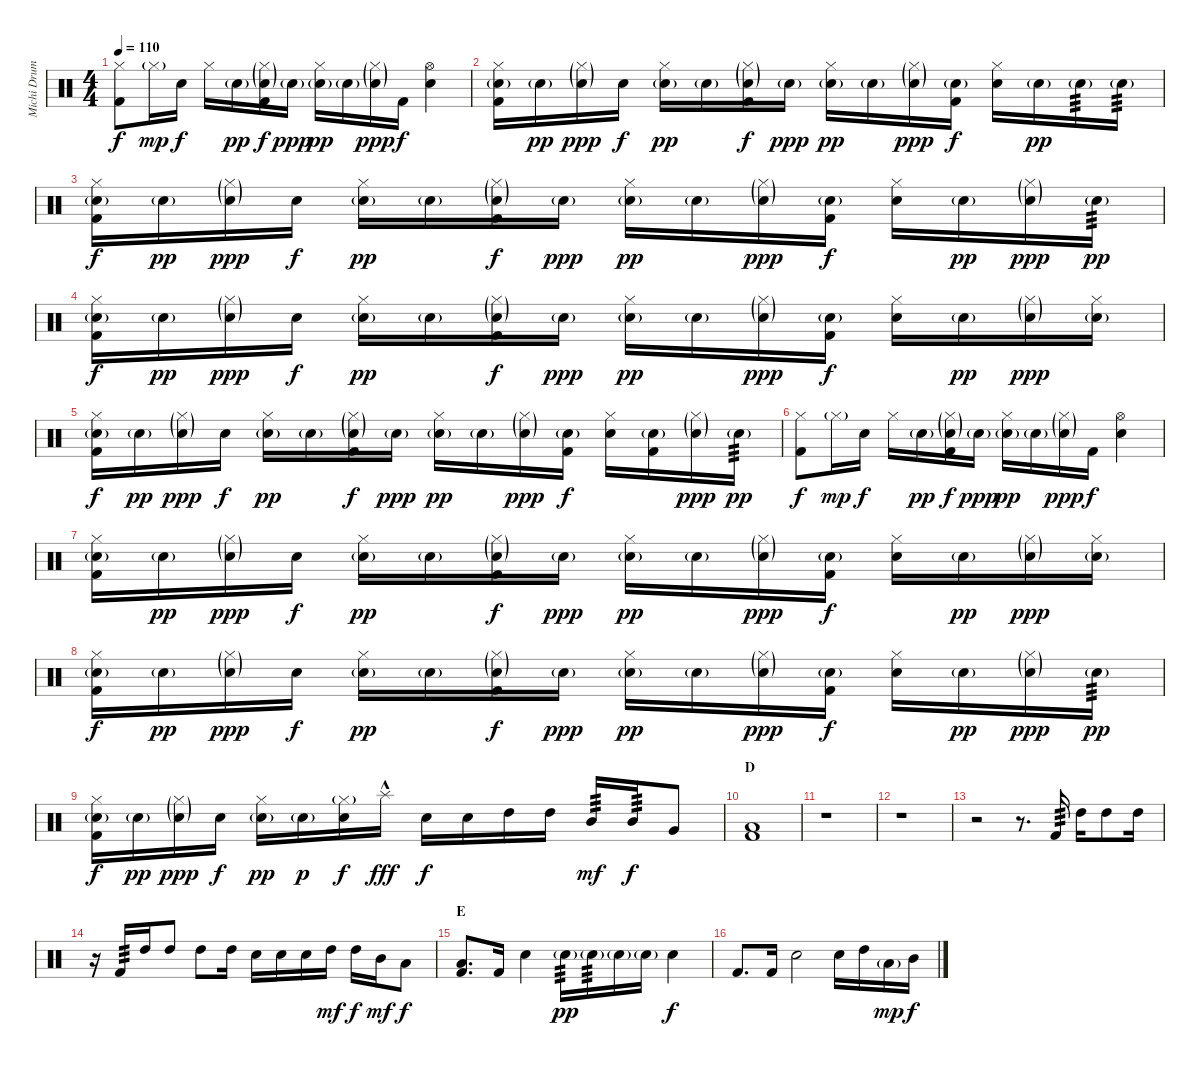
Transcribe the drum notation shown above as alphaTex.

\track ("Michi Drums" "Michi Drum") {instrument percussion}
\staff {score}
\articulation defaults
\ts (4 4)
\tempo 110
\clef neutral
\ks c
("Hi-Hat (closed)" "Kick (hit) 2").8{dy f} "Hi-Hat (closed)"{g}.16{dy mp} "Electric Snare (hit)".16{dy f} "Hi-Hat (closed)".16 "Electric Snare (hit)"{g}.16{dy pp} ("Hi-Hat (closed)"{g} "Electric Snare (hit)"{g} "Kick (hit) 2").16{dy f} "Electric Snare (hit)"{g}.16{dy ppp} ("Hi-Hat (closed)" "Electric Snare (hit)"{g}).16{dy pp} "Electric Snare (hit)"{g}.16 ("Hi-Hat (closed)"{g} "Electric Snare (hit)"{g}).16{dy ppp} "Kick (hit) 2".16{dy f} ("Hi-Hat (open)" "Electric Snare (hit)").4 |
("Hi-Hat (closed)" "Electric Snare (hit)"{g} "Kick (hit) 2").16 "Electric Snare (hit)"{g}.16{dy pp} ("Hi-Hat (closed)"{g} "Electric Snare (hit)"{g}).16{dy ppp} "Electric Snare (hit)".16{dy f} ("Hi-Hat (closed)" "Electric Snare (hit)"{g}).16{dy pp} "Electric Snare (hit)"{g}.16 ("Hi-Hat (closed)"{g} "Electric Snare (hit)"{g} "Kick (hit) 2").16{dy f} "Electric Snare (hit)"{g}.16{dy ppp} ("Hi-Hat (closed)" "Electric Snare (hit)"{g}).16{dy pp} "Electric Snare (hit)"{g}.16 ("Hi-Hat (closed)"{g} "Electric Snare (hit)"{g}).16{dy ppp} ("Electric Snare (hit)"{g} "Kick (hit) 2").16{dy f} ("Hi-Hat (closed)" "Electric Snare (hit)").16 "Electric Snare (hit)"{g}.16{dy pp} "Electric Snare (hit)"{g}.16{tp 3} "Electric Snare (hit)"{g}.16{tp 3} |
("Hi-Hat (closed)" "Electric Snare (hit)"{g} "Kick (hit) 2").16{dy f} "Electric Snare (hit)"{g}.16{dy pp} ("Hi-Hat (closed)"{g} "Electric Snare (hit)"{g}).16{dy ppp} "Electric Snare (hit)".16{dy f} ("Hi-Hat (closed)" "Electric Snare (hit)"{g}).16{dy pp} "Electric Snare (hit)"{g}.16 ("Hi-Hat (closed)"{g} "Electric Snare (hit)"{g} "Kick (hit) 2").16{dy f} "Electric Snare (hit)"{g}.16{dy ppp} ("Hi-Hat (closed)" "Electric Snare (hit)"{g}).16{dy pp} "Electric Snare (hit)"{g}.16 ("Hi-Hat (closed)"{g} "Electric Snare (hit)"{g}).16{dy ppp} ("Electric Snare (hit)"{g} "Kick (hit) 2").16{dy f} ("Hi-Hat (closed)" "Electric Snare (hit)").16 "Electric Snare (hit)"{g}.16{dy pp} ("Hi-Hat (closed)"{g} "Electric Snare (hit)"{g}).16{dy ppp} "Electric Snare (hit)"{g}.16{tp 3 dy pp} |
("Hi-Hat (closed)" "Electric Snare (hit)"{g} "Kick (hit) 2").16{dy f} "Electric Snare (hit)"{g}.16{dy pp} ("Hi-Hat (closed)"{g} "Electric Snare (hit)"{g}).16{dy ppp} "Electric Snare (hit)".16{dy f} ("Hi-Hat (closed)" "Electric Snare (hit)"{g}).16{dy pp} "Electric Snare (hit)"{g}.16 ("Hi-Hat (closed)"{g} "Electric Snare (hit)"{g} "Kick (hit) 2").16{dy f} "Electric Snare (hit)"{g}.16{dy ppp} ("Hi-Hat (closed)" "Electric Snare (hit)"{g}).16{dy pp} "Electric Snare (hit)"{g}.16 ("Hi-Hat (closed)"{g} "Electric Snare (hit)"{g}).16{dy ppp} ("Electric Snare (hit)"{g} "Kick (hit) 2").16{dy f} ("Hi-Hat (closed)" "Electric Snare (hit)").16 "Electric Snare (hit)"{g}.16{dy pp} ("Hi-Hat (closed)"{g} "Electric Snare (hit)"{g}).16{dy ppp} ("Hi-Hat (closed)" "Electric Snare (hit)"{g}).16 |
("Hi-Hat (closed)" "Electric Snare (hit)"{g} "Kick (hit) 2").16{dy f} "Electric Snare (hit)"{g}.16{dy pp} ("Hi-Hat (closed)"{g} "Electric Snare (hit)"{g}).16{dy ppp} "Electric Snare (hit)".16{dy f} ("Hi-Hat (closed)" "Electric Snare (hit)"{g}).16{dy pp} "Electric Snare (hit)"{g}.16 ("Hi-Hat (closed)"{g} "Electric Snare (hit)"{g} "Kick (hit) 2").16{dy f} "Electric Snare (hit)"{g}.16{dy ppp} ("Hi-Hat (closed)" "Electric Snare (hit)"{g}).16{dy pp} "Electric Snare (hit)"{g}.16 ("Hi-Hat (closed)"{g} "Electric Snare (hit)"{g}).16{dy ppp} ("Electric Snare (hit)"{g} "Kick (hit) 2").16{dy f} ("Hi-Hat (closed)" "Electric Snare (hit)").16 ("Electric Snare (hit)"{g} "Kick (hit) 2").16 ("Hi-Hat (closed)"{g} "Electric Snare (hit)"{g}).16{dy ppp} "Electric Snare (hit)"{g}.16{tp 3 dy pp} |
("Hi-Hat (closed)" "Kick (hit) 2").8{dy f} "Hi-Hat (closed)"{g}.16{dy mp} "Electric Snare (hit)".16{dy f} "Hi-Hat (closed)".16 "Electric Snare (hit)"{g}.16{dy pp} ("Hi-Hat (closed)"{g} "Electric Snare (hit)"{g} "Kick (hit) 2").16{dy f} "Electric Snare (hit)"{g}.16{dy ppp} ("Hi-Hat (closed)" "Electric Snare (hit)"{g}).16{dy pp} "Electric Snare (hit)"{g}.16 ("Hi-Hat (closed)"{g} "Electric Snare (hit)"{g}).16{dy ppp} "Kick (hit) 2".16{dy f} ("Hi-Hat (open)" "Electric Snare (hit)").4 |
("Hi-Hat (closed)" "Electric Snare (hit)"{g} "Kick (hit) 2").16 "Electric Snare (hit)"{g}.16{dy pp} ("Hi-Hat (closed)"{g} "Electric Snare (hit)"{g}).16{dy ppp} "Electric Snare (hit)".16{dy f} ("Hi-Hat (closed)" "Electric Snare (hit)"{g}).16{dy pp} "Electric Snare (hit)"{g}.16 ("Hi-Hat (closed)"{g} "Electric Snare (hit)"{g} "Kick (hit) 2").16{dy f} "Electric Snare (hit)"{g}.16{dy ppp} ("Hi-Hat (closed)" "Electric Snare (hit)"{g}).16{dy pp} "Electric Snare (hit)"{g}.16 ("Hi-Hat (closed)"{g} "Electric Snare (hit)"{g}).16{dy ppp} ("Electric Snare (hit)"{g} "Kick (hit) 2").16{dy f} ("Hi-Hat (closed)" "Electric Snare (hit)").16 "Electric Snare (hit)"{g}.16{dy pp} ("Hi-Hat (closed)"{g} "Electric Snare (hit)"{g}).16{dy ppp} ("Hi-Hat (closed)" "Electric Snare (hit)"{g}).16 |
("Hi-Hat (closed)" "Electric Snare (hit)"{g} "Kick (hit) 2").16{dy f} "Electric Snare (hit)"{g}.16{dy pp} ("Hi-Hat (closed)"{g} "Electric Snare (hit)"{g}).16{dy ppp} "Electric Snare (hit)".16{dy f} ("Hi-Hat (closed)" "Electric Snare (hit)"{g}).16{dy pp} "Electric Snare (hit)"{g}.16 ("Hi-Hat (closed)"{g} "Electric Snare (hit)"{g} "Kick (hit) 2").16{dy f} "Electric Snare (hit)"{g}.16{dy ppp} ("Hi-Hat (closed)" "Electric Snare (hit)"{g}).16{dy pp} "Electric Snare (hit)"{g}.16 ("Hi-Hat (closed)"{g} "Electric Snare (hit)"{g}).16{dy ppp} ("Electric Snare (hit)"{g} "Kick (hit) 2").16{dy f} ("Hi-Hat (closed)" "Electric Snare (hit)").16 "Electric Snare (hit)"{g}.16{dy pp} ("Hi-Hat (closed)"{g} "Electric Snare (hit)"{g}).16{dy ppp} "Electric Snare (hit)"{g}.16{tp 3 dy pp} |
("Hi-Hat (closed)" "Electric Snare (hit)"{g} "Kick (hit) 2").16{dy f} "Electric Snare (hit)"{g}.16{dy pp} ("Hi-Hat (closed)"{g} "Electric Snare (hit)"{g}).16{dy ppp} "Electric Snare (hit)".16{dy f} ("Hi-Hat (closed)" "Electric Snare (hit)"{g}).16{dy pp} "Electric Snare (hit)"{g}.16{dy p} ("Hi-Hat (closed)"{g} "Electric Snare (hit)").16{dy f} "Splash (hit)"{hac}.16{dy fff} "Electric Snare (hit)".16{dy f} "Electric Snare (hit)".16 "High Tom (hit)".16 "High Tom (hit)".16 "Mid Tom (hit)".16{tp 3 dy mf} "Mid Tom (hit)".16{tp 3 dy f} "Very Low Tom (hit)".8 |
\section ("" "D")
("Low Floor Tom (hit)" "Kick (hit) 2").1 |
r.1 |
r.1 |
r.2 r.8{d} "Kick (hit) 2".16{tp 3} "High Tom (hit)".16 "High Tom (hit)".8 "High Tom (hit)".16 |
r.16 "Kick (hit) 2".16{tp 3} "High Tom (hit)".16 "High Tom (hit)".8 "High Tom (hit)".8 "High Tom (hit)".16 "Electric Snare (hit)".16 "Electric Snare (hit)".16 "Electric Snare (hit)".16 "High Tom (hit)".16{dy mf} "High Tom (hit)".16{dy f} "Mid Tom (hit)".16{dy mf} "Low Tom (hit)".8{dy f} |
\section ("" "E")
("Low Floor Tom (hit)" "Kick (hit) 2").8{d} "Kick (hit) 2".16 "Electric Snare (hit)".4 "Electric Snare (hit)"{g}.16{tp 3 dy pp} "Electric Snare (hit)"{g}.16{tp 3} "Electric Snare (hit)"{g}.16 "Electric Snare (hit)"{g}.16 "Electric Snare (hit)".4{dy f} |
"Kick (hit) 2".8{d} "Kick (hit) 2".16 "Electric Snare (hit)".2 "Electric Snare (hit)".16 "High Tom (hit)".16 "Low Floor Tom (hit)"{g}.16{dy mp} "Mid Tom (hit)".16{dy f}
